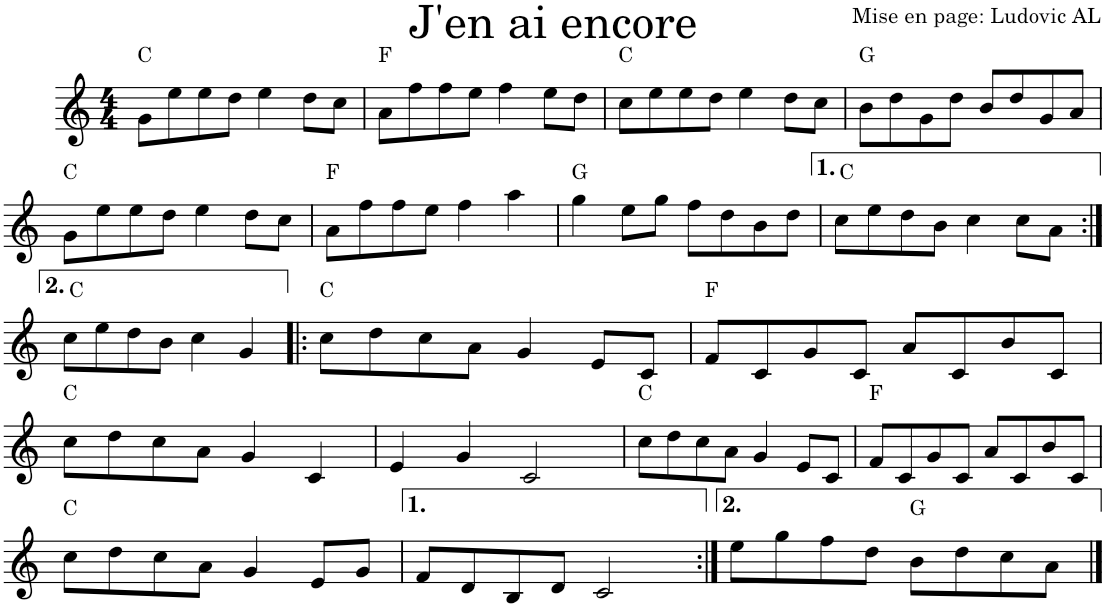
**kern	**harte
*part1	*part1
*staff1	*
*I"Voice	*
*I'V	*
*clefG2	*
*k[]	*
*M4/4	*
=1	=1
8g\L	C:maj
8ee\	.
8ee\	.
8dd\J	.
4ee\	.
8dd\L	.
8cc\J	.
=2	=2
8a\L	F:maj
8ff\	.
8ff\	.
8ee\J	.
4ff\	.
8ee\L	.
8dd\J	.
=3	=3
8cc\L	C:maj
8ee\	.
8ee\	.
8dd\J	.
4ee\	.
8dd\L	.
8cc\J	.
=4	=4
8b\L	G:maj
8dd\	.
8g\	.
8dd\J	.
8b/L	.
8dd/	.
8g/	.
8a/J	.
!!LO:LB:g=z
=5	=5
8g\L	C:maj
8ee\	.
8ee\	.
8dd\J	.
4ee\	.
8dd\L	.
8cc\J	.
=6	=6
8a\L	F:maj
8ff\	.
8ff\	.
8ee\J	.
4ff\	.
4aa\	.
=7	=7
4gg\	G:maj
8ee\L	.
8gg\J	.
8ff\L	.
8dd\	.
8b\	.
8dd\J	.
=8	=8
8cc\L	C:maj
8ee\	.
8dd\	.
8b\J	.
4cc\	.
8cc\L	.
8a\J	.
!!LO:LB:g=z
=9:|!	=9:|!
8cc\L	C:maj
8ee\	.
8dd\	.
8b\J	.
4cc\	.
4g/	.
=10!|:	=10!|:
8cc\L	C:maj
8dd\	.
8cc\	.
8a\J	.
4g/	.
8e/L	.
8c/J	.
=11	=11
8f/L	F:maj
8c/	.
8g/	.
8c/J	.
8a/L	.
8c/	.
8b/	.
8c/J	.
!!LO:LB:g=z
=12	=12
8cc\L	C:maj
8dd\	.
8cc\	.
8a\J	.
4g/	.
4c/	.
=13	=13
4e/	.
4g/	.
2c/	.
=14	=14
8cc\L	C:maj
8dd\	.
8cc\	.
8a\J	.
4g/	.
8e/L	.
8c/J	.
=15	=15
8f/L	F:maj
8c/	.
8g/	.
8c/J	.
8a/L	.
8c/	.
8b/	.
8c/J	.
!!LO:LB:g=z
=16	=16
8cc\L	C:maj
8dd\	.
8cc\	.
8a\J	.
4g/	.
8e/L	.
8g/J	.
=17	=17
8f/L	.
8d/	.
8B/	.
8d/J	.
2c/	.
=18:|!	=18:|!
8ee\L	.
8gg\	.
8ff\	.
8dd\J	.
8b\L	G:maj
8dd\	.
8cc\	.
8a\J	.
==	==
*-	*-
